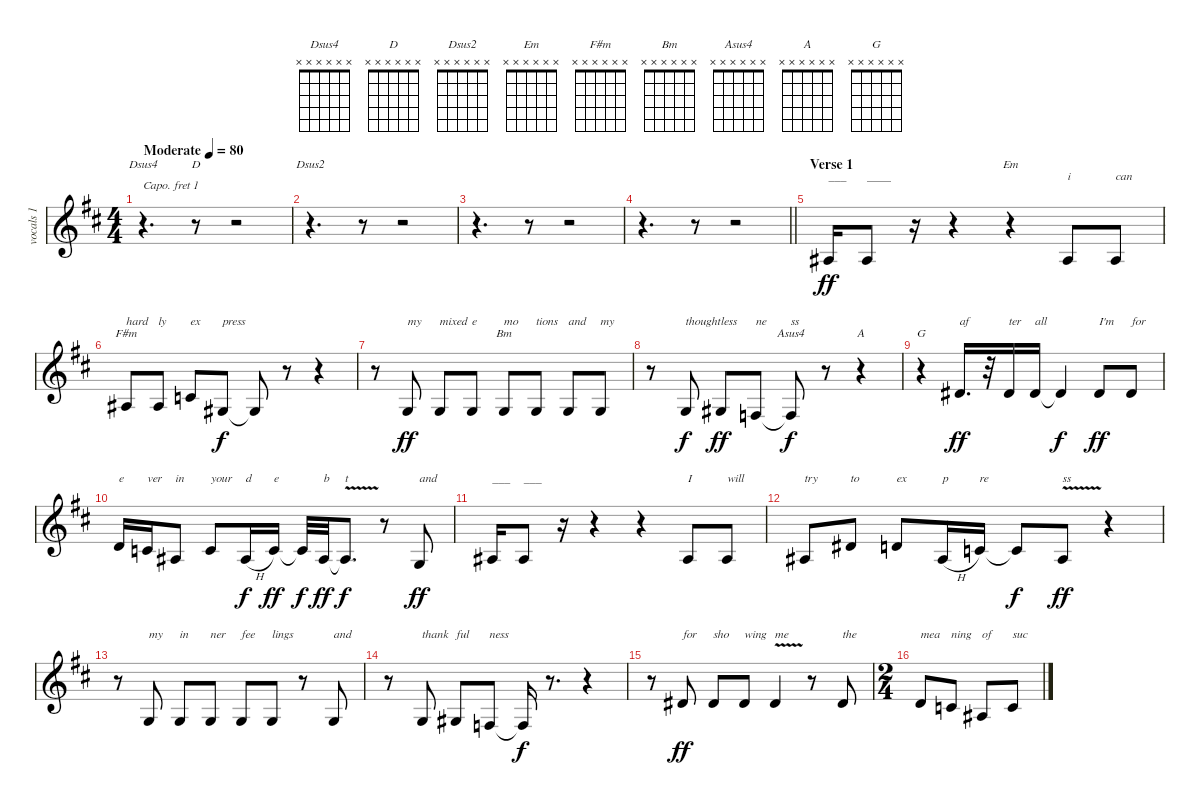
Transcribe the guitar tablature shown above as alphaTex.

\track ("vocals 1" "vocals 1") {instrument lead2sawtooth}
\staff {score}
\capo 1
\tuning (E4 B3 G3 D3 A2 E2) {hide}
\chord ("Dsus4" x x x x x x)
\chord ("D" x x x x x x)
\chord ("Dsus2" x x x x x x)
\chord ("Em" x x x x x x)
\chord ("F#m" x x x x x x)
\chord ("Bm" x x x x x x)
\chord ("Asus4" x x x x x x)
\chord ("A" x x x x x x)
\chord ("G" x x x x x x)
\ts (4 4)
\tempo (80 "Moderate")
\clef g2
\ks d
r.4{d ch "Dsus4" dy ff instrument lead2sawtooth} r.8{ch "D"} r.2 |
r.4{d ch "Dsus2"} r.8 r.2 |
r.4{d} r.8 r.2 |
\barLineRight lightlight
r.4{d} r.8 r.2 |
\section ("" "Verse 1")
2.3.16{txt "___"} 2.3.8{txt "____"} r.16 r.4 r.4{ch "Em"} 2.3.8{txt "i"} 2.3.8{txt "can"} |
2.3.8{ch "F#m" txt "hard"} 2.3.8{txt "ly"} 0.2.8{txt "ex"} 0.3.8{txt "press" dy f} 0.3{t}.8 r.8 r.4 |
r.8 4.4.8{txt "my" dy ff} 4.4.8{txt "mixed"} 4.4.8{txt "e"} 4.4.8{ch "Bm" txt "mo"} 4.4.8{txt "tions"} 4.4.8{txt "and"} 4.4.8{txt "my"} |
r.8 4.4.8{txt "thought" dy f} 0.3.8{txt "less" dy ff} 2.4.8{txt "ne"} 2.4{t}.8{ch "Asus4" txt "ss" dy f} r.8 r.4{ch "A"} |
r.4{ch "G"} 3.2.16{d txt "af" dy ff} r.32 3.2.16{txt "ter"} 3.2.16{txt "all"} 3.2{t}.4{dy f} 3.2.8{txt "I'm" dy ff} 3.2.8{txt "for"} |
2.2.16{txt "e"} 0.2.16{txt "ver"} 2.3.8{txt "in"} 0.2.8{txt "your"} 2.3{h}.16{txt "d" dy f} 4.3.16{txt "e" dy ff} 4.3{t}.32{dy f} 2.3.32{txt "b" dy ff} 2.3{v t}.8{d txt "t" dy f} r.8 4.4.8{txt "and" dy ff} |
2.3.16{txt "___"} 2.3.8{txt "___"} r.16 r.4 r.4 2.3.8{txt "I"} 2.3.8{txt "will"} |
2.3.8{txt "try"} 3.2.8{txt "to"} 2.2.8{txt "ex"} 2.3{h}.16{txt "p"} 4.3.16{txt "re"} 4.3{t}.8{dy f} 2.3{v}.8{txt "ss" dy ff} r.4 |
r.8 4.4.8{txt "my"} 4.4.8{txt "in"} 4.4.8{txt "ner"} 4.4.8{txt "fee"} 4.4.8{txt "lings"} r.8 4.4.8{txt "and"} |
r.8 4.4.8{txt "thank"} 0.3.8{txt "ful"} 2.4.8{txt "ness"} 2.4{t}.16{dy f} r.8{d} r.4 |
r.8 3.2.8{txt "for" dy ff} 3.2.8{txt "sho"} 3.2.8{txt "wing"} 3.2{v}.4{txt "me"} r.8 3.2.8{txt "the"} |
\ts (2 4)
2.2.8{txt "mea"} 0.2.8{txt "ning"} 2.3.8{txt "of"} 0.2.8{txt "suc"}
